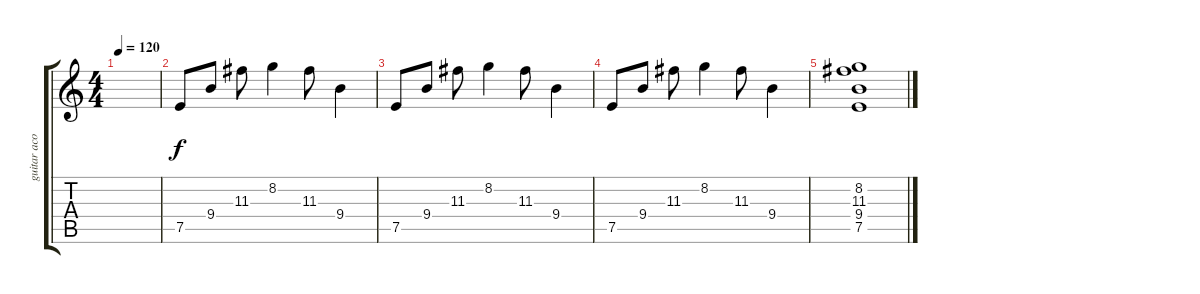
\track ("guitar acoustic" "guitar aco") {instrument acousticguitarsteel}
\staff {score tabs}
\tuning (E4 B3 G3 D3 A2 E2) {hide}
\ts (4 4)
\tempo 120
\clef g2
\ks c
|
7.5.8 9.4.8 11.3.8 8.2.4 11.3.8 9.4.4 |
7.5.8 9.4.8 11.3.8 8.2.4 11.3.8 9.4.4 |
7.5.8 9.4.8 11.3.8 8.2.4 11.3.8 9.4.4 |
(8.2 11.3 9.4 7.5).1
